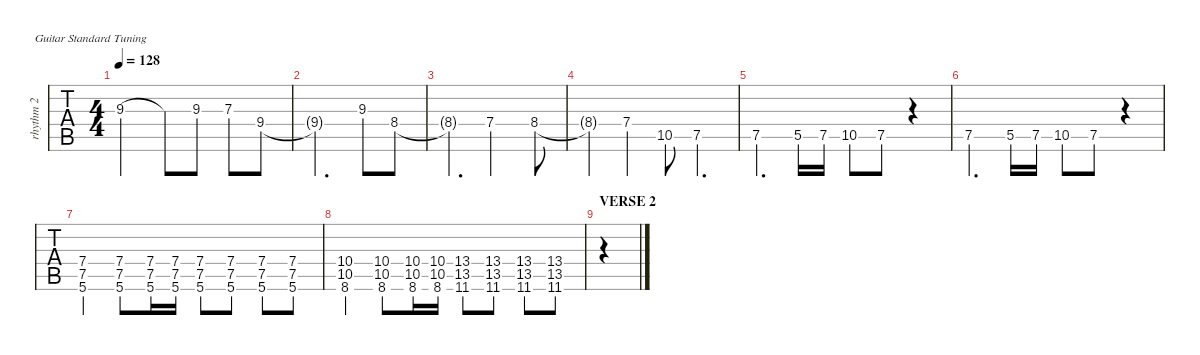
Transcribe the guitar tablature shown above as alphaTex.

\defaultSystemsLayout 4
\hideDynamics
\bracketExtendMode nobrackets
\track ("Lead" "rhythm 2") {instrument distortionguitar}
\staff {tabs}
\tuning (E4 B3 G3 D3 A2 E2)
\ts (4 4)
\tempo 128
\clef g2
\ks c
9.3.2{dy mf} 9.3{t}.8 9.3.8 7.3.8 9.4.8 |
9.4{t}.2{d} 9.3.8 8.4{acc #}.8 |
8.4{t acc #}.4{d} 7.4.2 8.4{acc #}.8 |
8.4{t acc #}.4 7.4.4 10.5.8 7.5.4{d} |
7.5.4{d} 5.5.16 7.5.16 10.5.8 7.5.8 r.4 |
7.5.4{d} 5.5.16 7.5.16 10.5.8 7.5.8 r.4 |
(5.6 7.5 7.4).4 (5.6 7.5 7.4).8 (5.6 7.5 7.4).16 (5.6 7.5 7.4).16 (5.6 7.5 7.4).8 (5.6 7.5 7.4).8 (5.6 7.5 7.4).8 (5.6 7.5 7.4).8 |
(8.6 10.5 10.4).4 (8.6 10.5 10.4).8 (8.6 10.5 10.4).16 (8.6 10.5 10.4).16 (11.6{acc #} 13.5{acc #} 13.4{acc #}).8 (11.6{acc #} 13.5{acc #} 13.4{acc #}).8 (11.6{acc #} 13.5{acc #} 13.4{acc #}).8 (11.6{acc #} 13.5{acc #} 13.4{acc #}).8 |
\section ("" "VERSE 2")
